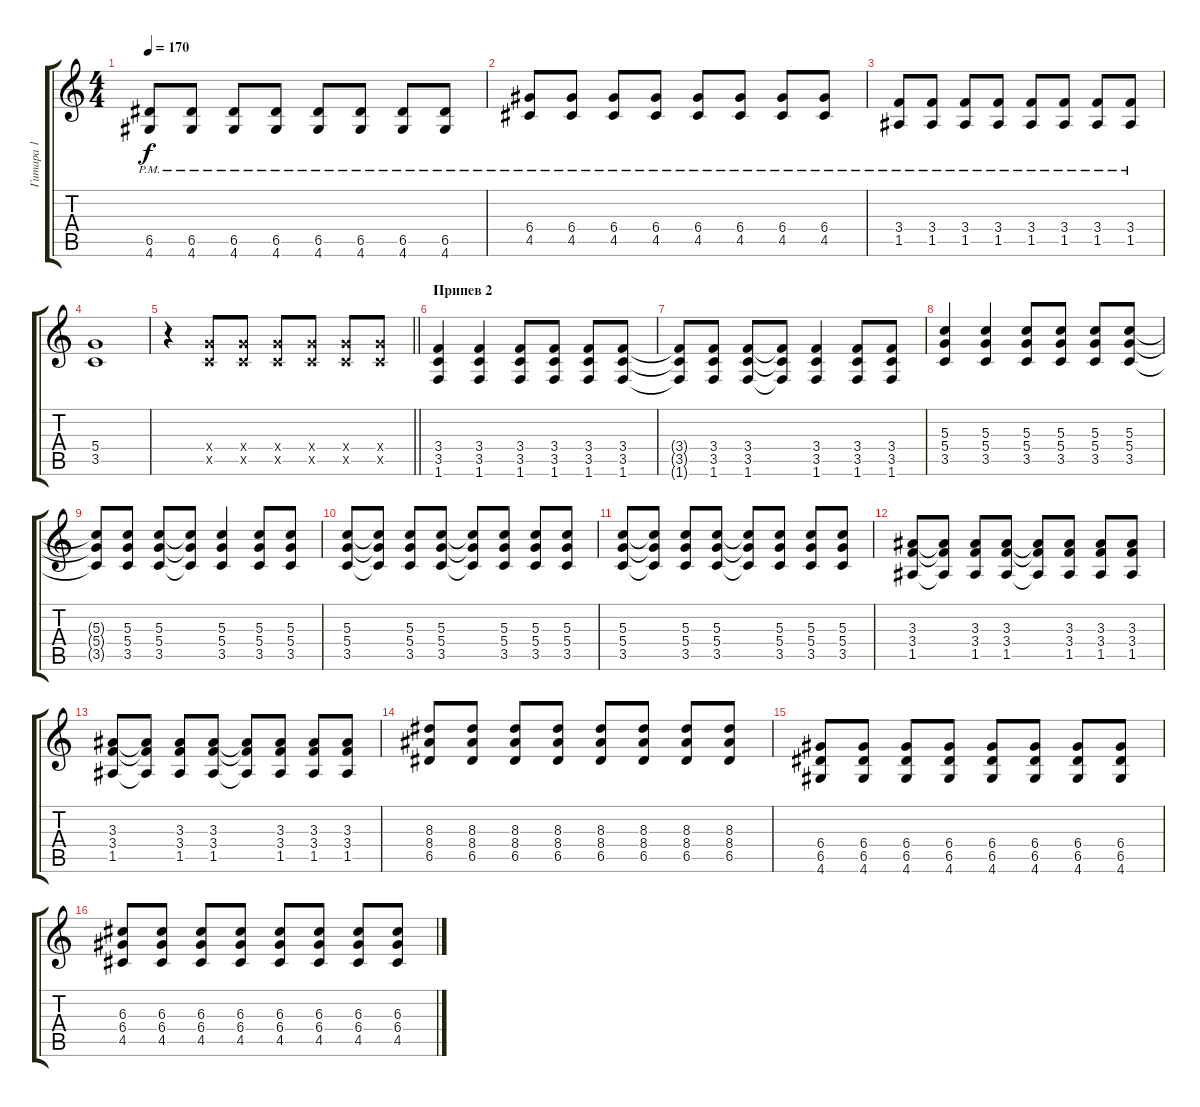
\track ("Гитара 1" "Гитара 1") {instrument distortionguitar}
\staff {score tabs}
\tuning (E4 B3 G3 D3 A2 E2) {hide}
\ts (4 4)
\tempo 170
\clef g2
\ks c
(6.5{pm} 4.6{pm}).8{dy f} (6.5{pm} 4.6{pm}).8 (6.5{pm} 4.6{pm}).8 (6.5{pm} 4.6{pm}).8 (6.5{pm} 4.6{pm}).8 (6.5{pm} 4.6{pm}).8 (6.5{pm} 4.6{pm}).8 (6.5{pm} 4.6{pm}).8 |
(6.4{pm} 4.5{pm}).8 (6.4{pm} 4.5{pm}).8 (6.4{pm} 4.5{pm}).8 (6.4{pm} 4.5{pm}).8 (6.4{pm} 4.5{pm}).8 (6.4{pm} 4.5{pm}).8 (6.4{pm} 4.5{pm}).8 (6.4{pm} 4.5{pm}).8 |
(3.4{pm} 1.5{pm}).8 (3.4{pm} 1.5{pm}).8 (3.4{pm} 1.5{pm}).8 (3.4{pm} 1.5{pm}).8 (3.4{pm} 1.5{pm}).8 (3.4{pm} 1.5{pm}).8 (3.4{pm} 1.5{pm}).8 (3.4{pm} 1.5{pm}).8 |
(5.4 3.5).1 |
\barLineRight lightlight
r.4 (5.4{x} 3.5{x}).8 (5.4{x} 3.5{x}).8 (5.4{x} 3.5{x}).8 (5.4{x} 3.5{x}).8 (5.4{x} 3.5{x}).8 (5.4{x} 3.5{x}).8 |
\section ("" "Припев 2")
(3.4 3.5 1.6).4 (3.4 3.5 1.6).4 (3.4 3.5 1.6).8 (3.4 3.5 1.6).8 (3.4 3.5 1.6).8 (3.4 3.5 1.6).8 |
(3.4{t} 3.5{t} 1.6{t}).8 (3.4 3.5 1.6).8 (3.4 3.5 1.6).8 (3.4{t} 3.5{t} 1.6{t}).8 (3.4 3.5 1.6).4 (3.4 3.5 1.6).8 (3.4 3.5 1.6).8 |
(5.3 5.4 3.5).4 (5.3 5.4 3.5).4 (5.3 5.4 3.5).8 (5.3 5.4 3.5).8 (5.3 5.4 3.5).8 (5.3 5.4 3.5).8 |
(5.3{t} 5.4{t} 3.5{t}).8 (5.3 5.4 3.5).8 (5.3 5.4 3.5).8 (5.3{t} 5.4{t} 3.5{t}).8 (5.3 5.4 3.5).4 (5.3 5.4 3.5).8 (5.3 5.4 3.5).8 |
(5.3 5.4 3.5).8 (5.3{t} 5.4{t} 3.5{t}).8 (5.3 5.4 3.5).8 (5.3 5.4 3.5).8 (5.3{t} 5.4{t} 3.5{t}).8 (5.3 5.4 3.5).8 (5.3 5.4 3.5).8 (5.3 5.4 3.5).8 |
(5.3 5.4 3.5).8 (5.3{t} 5.4{t} 3.5{t}).8 (5.3 5.4 3.5).8 (5.3 5.4 3.5).8 (5.3{t} 5.4{t} 3.5{t}).8 (5.3 5.4 3.5).8 (5.3 5.4 3.5).8 (5.3 5.4 3.5).8 |
(3.3 3.4 1.5).8 (3.3{t} 3.4{t} 1.5{t}).8 (3.3 3.4 1.5).8 (3.3 3.4 1.5).8 (3.3{t} 3.4{t} 1.5{t}).8 (3.3 3.4 1.5).8 (3.3 3.4 1.5).8 (3.3 3.4 1.5).8 |
(3.3 3.4 1.5).8 (3.3{t} 3.4{t} 1.5{t}).8 (3.3 3.4 1.5).8 (3.3 3.4 1.5).8 (3.3{t} 3.4{t} 1.5{t}).8 (3.3 3.4 1.5).8 (3.3 3.4 1.5).8 (3.3 3.4 1.5).8 |
(8.3 8.4 6.5).8 (8.3 8.4 6.5).8 (8.3 8.4 6.5).8 (8.3 8.4 6.5).8 (8.3 8.4 6.5).8 (8.3 8.4 6.5).8 (8.3 8.4 6.5).8 (8.3 8.4 6.5).8 |
(6.4 6.5 4.6).8 (6.4 6.5 4.6).8 (6.4 6.5 4.6).8 (6.4 6.5 4.6).8 (6.4 6.5 4.6).8 (6.4 6.5 4.6).8 (6.4 6.5 4.6).8 (6.4 6.5 4.6).8 |
(6.3 6.4 4.5).8 (6.3 6.4 4.5).8 (6.3 6.4 4.5).8 (6.3 6.4 4.5).8 (6.3 6.4 4.5).8 (6.3 6.4 4.5).8 (6.3 6.4 4.5).8 (6.3 6.4 4.5).8
